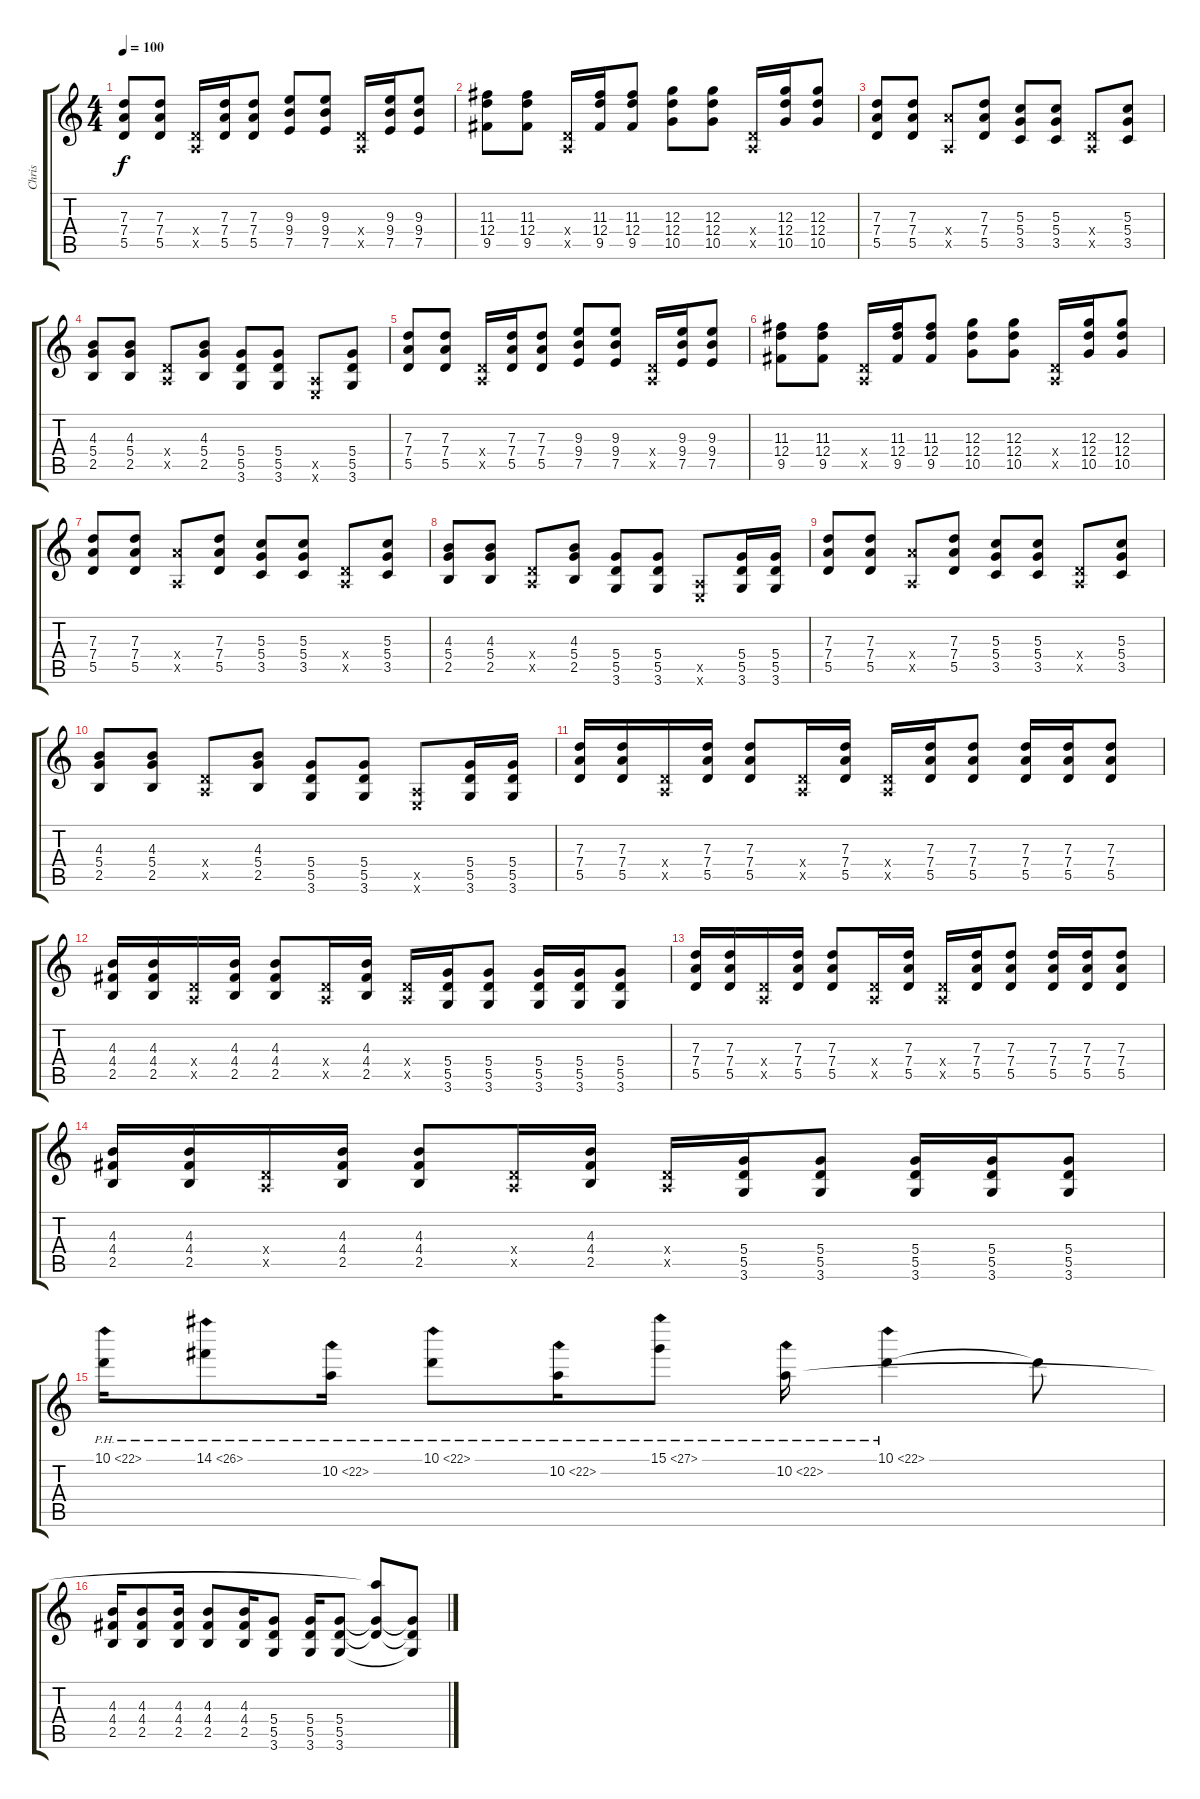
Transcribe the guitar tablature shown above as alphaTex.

\track ("Chris" "Chris") {instrument distortionguitar}
\staff {score tabs}
\tuning (E4 B3 G3 D3 A2 E2) {hide}
\ts (4 4)
\tempo 100
\clef g2
\ks c
(7.3 7.4 5.5).8{dy f} (7.3 7.4 5.5).8 (0.4{x} 0.5{x}).16 (7.3 7.4 5.5).16 (7.3 7.4 5.5).8 (9.3 9.4 7.5).8 (9.3 9.4 7.5).8 (0.4{x} 0.5{x}).16 (9.3 9.4 7.5).16 (9.3 9.4 7.5).8 |
(11.3 12.4 9.5).8 (11.3 12.4 9.5).8 (0.4{x} 0.5{x}).16 (11.3 12.4 9.5).16 (11.3 12.4 9.5).8 (12.3 12.4 10.5).8 (12.3 12.4 10.5).8 (0.4{x} 0.5{x}).16 (12.3 12.4 10.5).16 (12.3 12.4 10.5).8 |
(7.3 7.4 5.5).8 (7.3 7.4 5.5).8 (7.4{x} 0.5{x}).8 (7.3 7.4 5.5).8 (5.3 5.4 3.5).8 (5.3 5.4 3.5).8 (0.4{x} 0.5{x}).8 (5.3 5.4 3.5).8 |
(4.3 5.4 2.5).8 (4.3 5.4 2.5).8 (0.4{x} 0.5{x}).8 (4.3 5.4 2.5).8 (5.4 5.5 3.6).8 (5.4 5.5 3.6).8 (0.5{x} 0.6{x}).8 (5.4 5.5 3.6).8 |
(7.3 7.4 5.5).8 (7.3 7.4 5.5).8 (0.4{x} 0.5{x}).16 (7.3 7.4 5.5).16 (7.3 7.4 5.5).8 (9.3 9.4 7.5).8 (9.3 9.4 7.5).8 (0.4{x} 0.5{x}).16 (9.3 9.4 7.5).16 (9.3 9.4 7.5).8 |
(11.3 12.4 9.5).8 (11.3 12.4 9.5).8 (0.4{x} 0.5{x}).16 (11.3 12.4 9.5).16 (11.3 12.4 9.5).8 (12.3 12.4 10.5).8 (12.3 12.4 10.5).8 (0.4{x} 0.5{x}).16 (12.3 12.4 10.5).16 (12.3 12.4 10.5).8 |
(7.3 7.4 5.5).8 (7.3 7.4 5.5).8 (7.4{x} 0.5{x}).8 (7.3 7.4 5.5).8 (5.3 5.4 3.5).8 (5.3 5.4 3.5).8 (0.4{x} 0.5{x}).8 (5.3 5.4 3.5).8 |
(4.3 5.4 2.5).8 (4.3 5.4 2.5).8 (0.4{x} 0.5{x}).8 (4.3 5.4 2.5).8 (5.4 5.5 3.6).8 (5.4 5.5 3.6).8 (0.5{x} 0.6{x}).8 (5.4 5.5 3.6).16 (5.4 5.5 3.6).16 |
(7.3 7.4 5.5).8 (7.3 7.4 5.5).8 (7.4{x} 0.5{x}).8 (7.3 7.4 5.5).8 (5.3 5.4 3.5).8 (5.3 5.4 3.5).8 (0.4{x} 0.5{x}).8 (5.3 5.4 3.5).8 |
(4.3 5.4 2.5).8 (4.3 5.4 2.5).8 (0.4{x} 0.5{x}).8 (4.3 5.4 2.5).8 (5.4 5.5 3.6).8 (5.4 5.5 3.6).8 (0.5{x} 0.6{x}).8 (5.4 5.5 3.6).16 (5.4 5.5 3.6).16 |
(7.3 7.4 5.5).16 (7.3 7.4 5.5).16 (0.4{x} 0.5{x}).16 (7.3 7.4 5.5).16 (7.3 7.4 5.5).8 (0.4{x} 0.5{x}).16 (7.3 7.4 5.5).16 (0.4{x} 0.5{x}).16 (7.3 7.4 5.5).16 (7.3 7.4 5.5).8 (7.3 7.4 5.5).16 (7.3 7.4 5.5).16 (7.3 7.4 5.5).8 |
(4.3 4.4 2.5).16 (4.3 4.4 2.5).16 (0.4{x} 0.5{x}).16 (4.3 4.4 2.5).16 (4.3 4.4 2.5).8 (0.4{x} 0.5{x}).16 (4.3 4.4 2.5).16 (0.4{x} 0.5{x}).16 (5.4 5.5 3.6).16 (5.4 5.5 3.6).8 (5.4 5.5 3.6).16 (5.4 5.5 3.6).16 (5.4 5.5 3.6).8 |
(7.3 7.4 5.5).16 (7.3 7.4 5.5).16 (0.4{x} 0.5{x}).16 (7.3 7.4 5.5).16 (7.3 7.4 5.5).8 (0.4{x} 0.5{x}).16 (7.3 7.4 5.5).16 (0.4{x} 0.5{x}).16 (7.3 7.4 5.5).16 (7.3 7.4 5.5).8 (7.3 7.4 5.5).16 (7.3 7.4 5.5).16 (7.3 7.4 5.5).8 |
(4.3 4.4 2.5).16 (4.3 4.4 2.5).16 (0.4{x} 0.5{x}).16 (4.3 4.4 2.5).16 (4.3 4.4 2.5).8 (0.4{x} 0.5{x}).16 (4.3 4.4 2.5).16 (0.4{x} 0.5{x}).16 (5.4 5.5 3.6).16 (5.4 5.5 3.6).8 (5.4 5.5 3.6).16 (5.4 5.5 3.6).16 (5.4 5.5 3.6).8 |
10.1{ph 12}.16{instrument marimba} 14.1{ph 12}.8 10.2{ph 12}.16 10.1{ph 12}.8 10.2{ph 12}.16 15.1{ph 12}.8 10.2{ph 12}.16 10.1{ph 12}.4 10.1{t}.8 |
(4.3 4.4 2.5).16{instrument distortionguitar} (4.3 4.4 2.5).8 (4.3 4.4 2.5).16 (4.3 4.4 2.5).8 (4.3 4.4 2.5).16 (5.4 5.5 3.6).8 (5.4 5.5 3.6).16 (5.4 5.5 3.6).8 (10.2{t} 5.4{t} 5.5{t}).8 (5.4{t} 5.5{t} 3.6{t}).8
